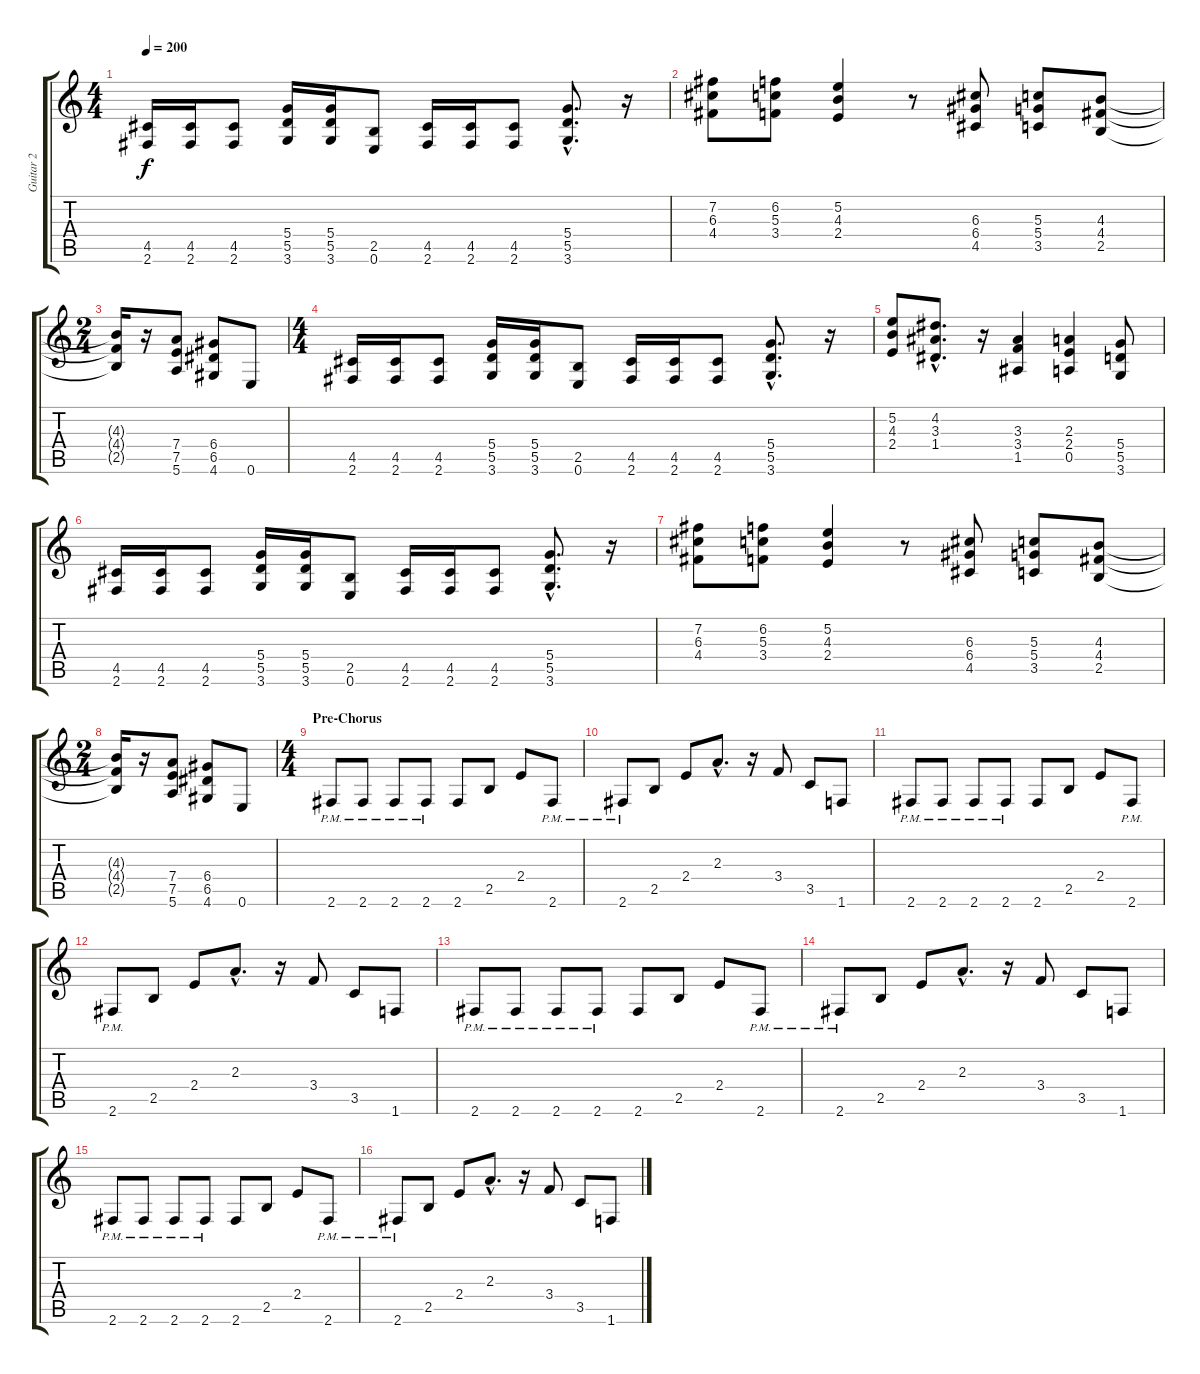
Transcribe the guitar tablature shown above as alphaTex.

\track ("Guitar 2" "Guitar 2") {instrument distortionguitar}
\staff {score tabs}
\tuning (E4 B3 G3 D3 A2 E2) {hide}
\ts (4 4)
\tempo 200
\clef g2
\ks c
(4.5 2.6).16{dy f} (4.5 2.6).16 (4.5 2.6).8 (5.4 5.5 3.6).16 (5.4 5.5 3.6).16 (2.5 0.6).8 (4.5 2.6).16 (4.5 2.6).16 (4.5 2.6).8 (5.4{hac} 5.5{hac} 3.6{hac}).8{d} r.16 |
(7.2 6.3 4.4).8 (6.2 5.3 3.4).8 (5.2 4.3 2.4).4 r.8 (6.3 6.4 4.5).8 (5.3 5.4 3.5).8 (4.3 4.4 2.5).8 |
\ts (2 4)
(4.3{t} 4.4{t} 2.5{t}).16 r.16 (7.4 7.5 5.6).8 (6.4 6.5 4.6).8 0.6.8 |
\ts (4 4)
(4.5 2.6).16 (4.5 2.6).16 (4.5 2.6).8 (5.4 5.5 3.6).16 (5.4 5.5 3.6).16 (2.5 0.6).8 (4.5 2.6).16 (4.5 2.6).16 (4.5 2.6).8 (5.4{hac} 5.5{hac} 3.6{hac}).8{d} r.16 |
(5.2 4.3 2.4).8 (4.2{hac} 3.3{hac} 1.4{hac}).8{d} r.16 (3.3 3.4 1.5).4 (2.3 2.4 0.5).4 (5.4 5.5 3.6).8 |
(4.5 2.6).16 (4.5 2.6).16 (4.5 2.6).8 (5.4 5.5 3.6).16 (5.4 5.5 3.6).16 (2.5 0.6).8 (4.5 2.6).16 (4.5 2.6).16 (4.5 2.6).8 (5.4{hac} 5.5{hac} 3.6{hac}).8{d} r.16 |
(7.2 6.3 4.4).8 (6.2 5.3 3.4).8 (5.2 4.3 2.4).4 r.8 (6.3 6.4 4.5).8 (5.3 5.4 3.5).8 (4.3 4.4 2.5).8 |
\ts (2 4)
(4.3{t} 4.4{t} 2.5{t}).16 r.16 (7.4 7.5 5.6).8 (6.4 6.5 4.6).8 0.6.8 |
\ts (4 4)
\section ("" "Pre-Chorus")
2.6{pm}.8 2.6{pm}.8 2.6{pm}.8 2.6{pm}.8 2.6.8 2.5.8 2.4.8 2.6{pm}.8 |
2.6{pm}.8 2.5.8 2.4.8 2.3{hac}.8{d} r.16 3.4.8 3.5.8 1.6.8 |
2.6{pm}.8 2.6{pm}.8 2.6{pm}.8 2.6{pm}.8 2.6.8 2.5.8 2.4.8 2.6{pm}.8 |
2.6{pm}.8 2.5.8 2.4.8 2.3{hac}.8{d} r.16 3.4.8 3.5.8 1.6.8 |
2.6{pm}.8 2.6{pm}.8 2.6{pm}.8 2.6{pm}.8 2.6.8 2.5.8 2.4.8 2.6{pm}.8 |
2.6{pm}.8 2.5.8 2.4.8 2.3{hac}.8{d} r.16 3.4.8 3.5.8 1.6.8 |
2.6{pm}.8 2.6{pm}.8 2.6{pm}.8 2.6{pm}.8 2.6.8 2.5.8 2.4.8 2.6{pm}.8 |
2.6{pm}.8 2.5.8 2.4.8 2.3{hac}.8{d} r.16 3.4.8 3.5.8 1.6.8
